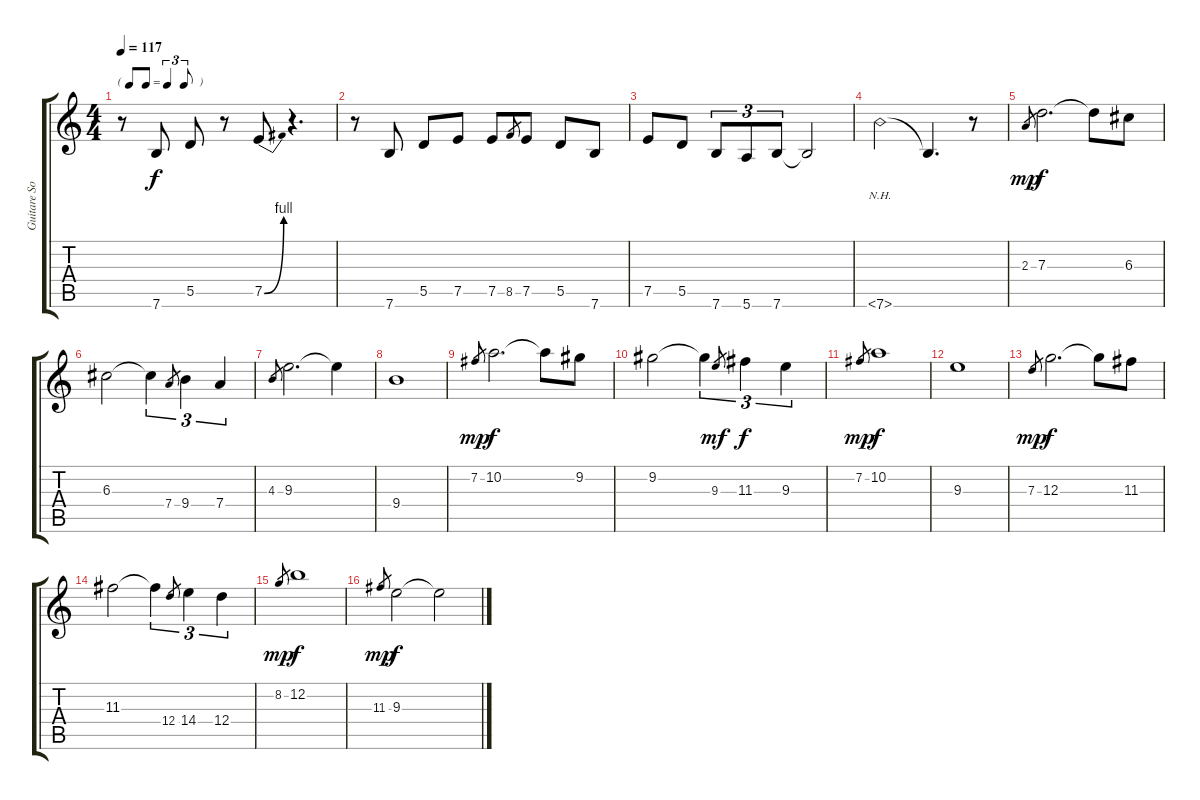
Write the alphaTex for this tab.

\track ("Guitare Solo" "Guitare So") {instrument distortionguitar}
\staff {score tabs}
\tuning (E4 B3 G3 D3 A2 E2) {hide}
\ts (4 4)
\tf triplet8th
\tempo 117
\clef g2
\ks c
r.8{dy f} 7.6.8 5.5.8 r.8 7.5{be (bend 0 0 60 4)}.8 r.4{d} |
r.8 7.6.8 5.5.8 7.5.8 7.5.8 8.5.8{gr} 7.5.8 5.5.8 7.6.8 |
7.5.8 5.5.8 7.6.8{tu (3 2)} 5.6.8{tu (3 2)} 7.6.8{tu (3 2)} 7.6{t}.2 |
7.6{nh}.2 7.6{t}.4{d} r.8 |
2.3.8{gr dy mp} 7.3.2{d dy f} 7.3{t}.8 6.3.8 |
6.3.2 6.3{t}.4{tu (3 2)} 7.4.8{gr} 9.4.4{tu (3 2)} 7.4.4{tu (3 2)} |
4.3.8{gr} 9.3.2{d} 9.3{t}.4 |
9.4.1 |
7.2.8{gr dy mp} 10.2.2{d dy f} 10.2{t}.8 9.2.8 |
9.2.2 9.2{t}.4{tu (3 2)} 9.3.8{gr dy mf} 11.3.4{tu (3 2) dy f} 9.3.4{tu (3 2)} |
7.2.8{gr dy mp} 10.2.1{dy f} |
9.3.1 |
7.3.8{gr dy mp} 12.3.2{d dy f} 12.3{t}.8 11.3.8 |
11.3.2 11.3{t}.4{tu (3 2)} 12.4.8{gr} 14.4.4{tu (3 2)} 12.4.4{tu (3 2)} |
8.2.8{gr dy mp} 12.2.1{dy f} |
11.3.8{gr dy mp} 9.3.2{dy f} 9.3{t}.2
